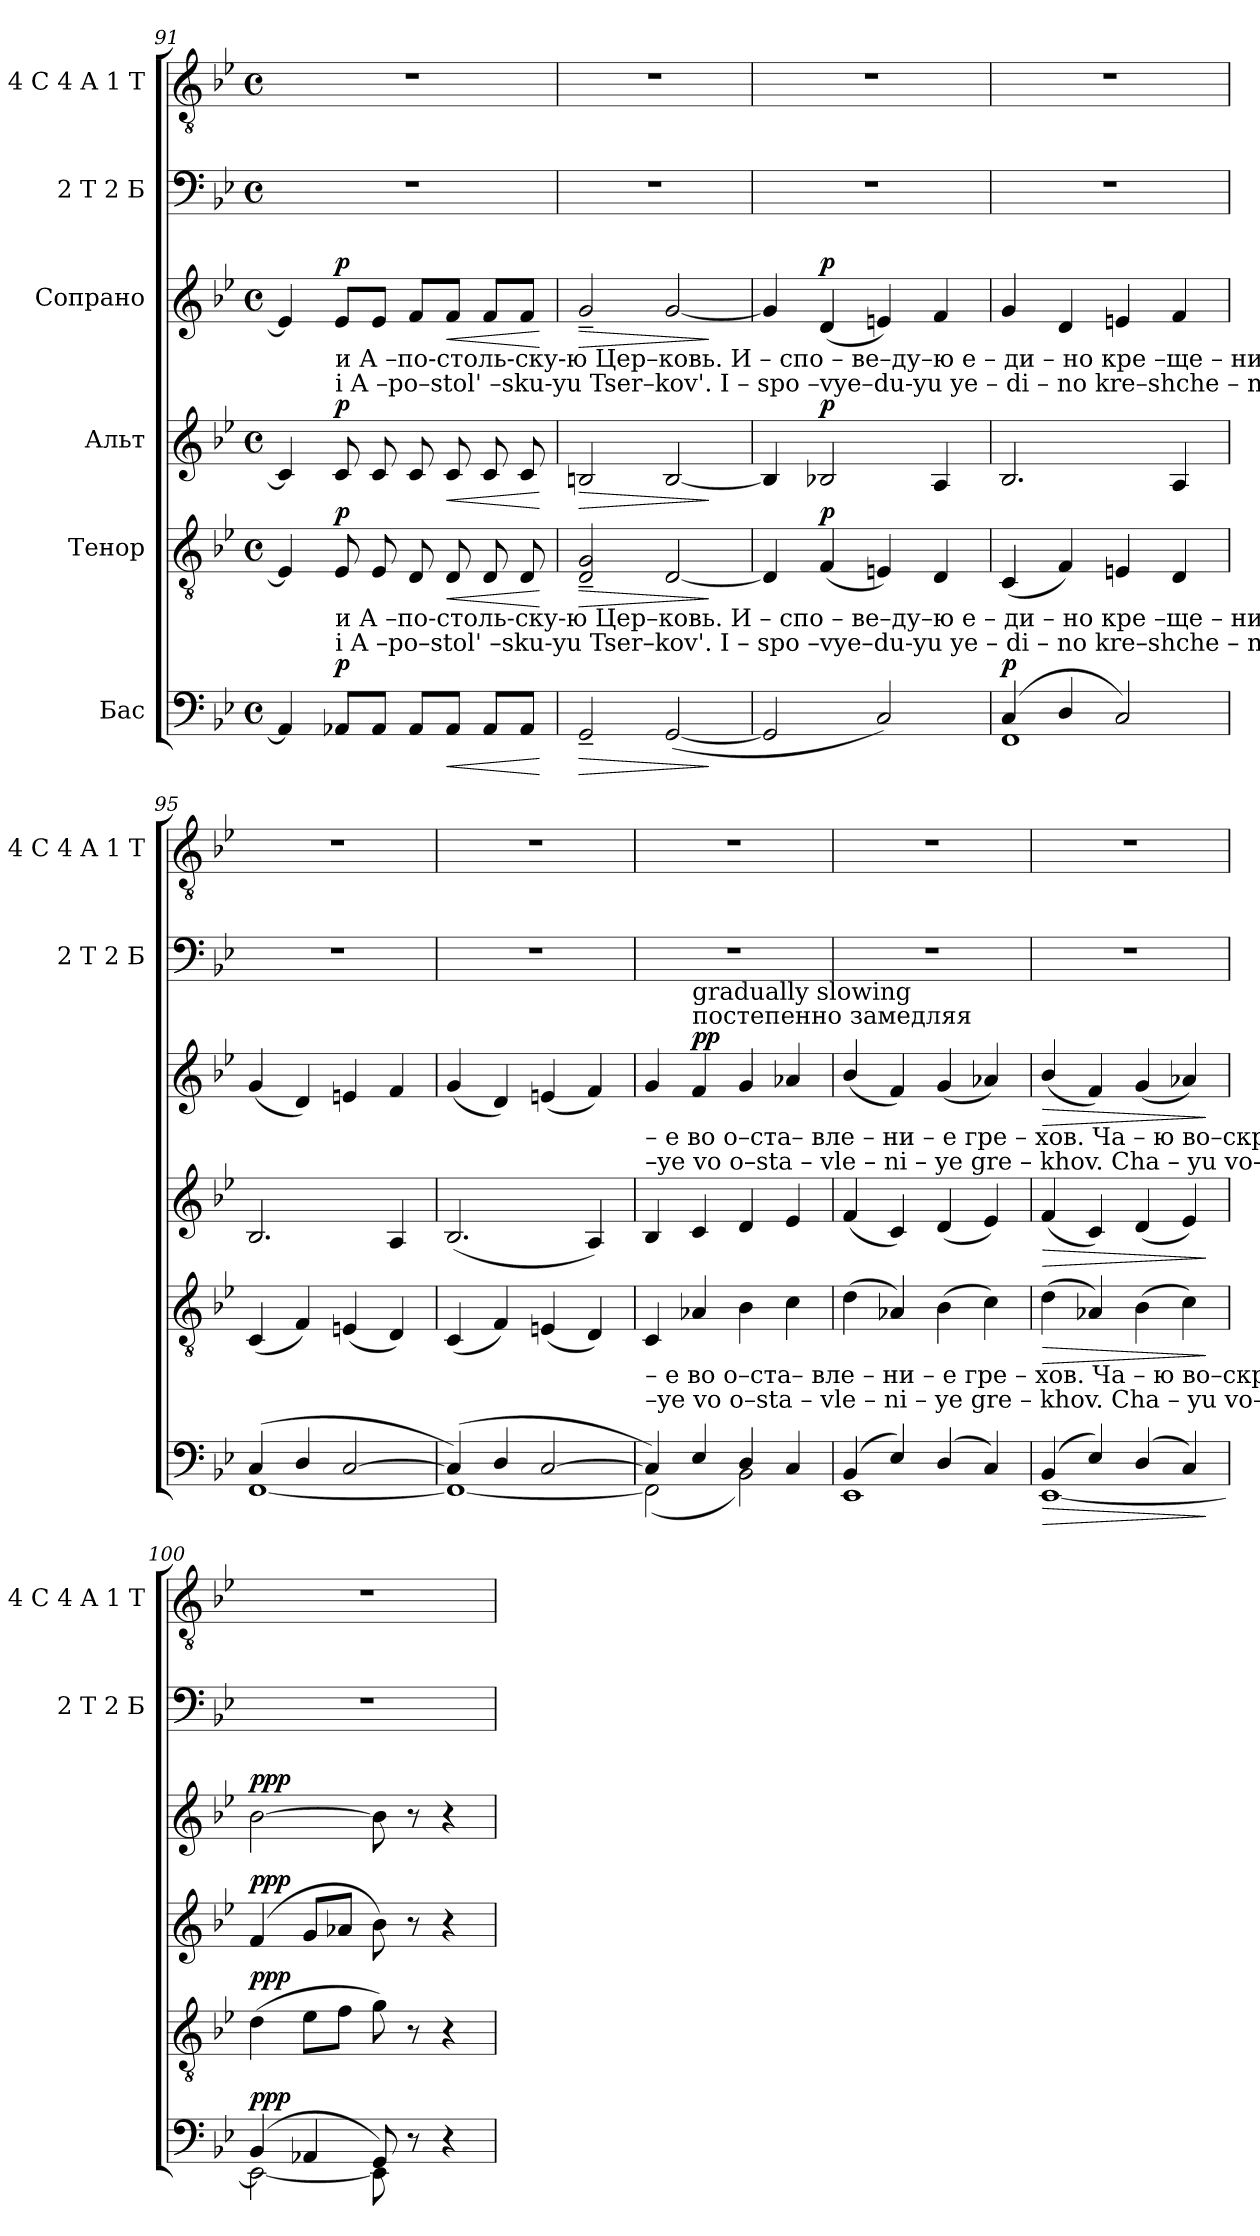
**kern	**dynam	**kern	**dynam	**kern	**dynam	**kern	**dynam	**kern	**kern
*part6	*part6	*part5	*part5	*part4	*part4	*part3	*part3	*part2	*part1
*staff6	*staff6	*staff5	*staff5	*staff4	*staff4	*staff3	*staff3	*staff2	*staff1
*I"Бас	*	*I"Тенор	*	*I"Альт	*	*I"Сопрано	*	*I"2 T 2 Б	*I"4 C 4 A 1 T
*	*	*	*	*	*	*	*	*I'2 T 2 Б	*I'4 C 4 A 1 T
!!LO:LB:g=z
*clefF4	*	*clefGv2	*	*clefG2	*	*clefG2	*	*clefF4	*clefGv2
*k[b-e-]	*	*k[b-e-]	*	*k[b-e-]	*	*k[b-e-]	*	*k[b-e-]	*k[b-e-]
*M4/4	*	*M4/4	*	*M4/4	*	*M4/4	*	*M4/4	*M4/4
*met(c)	*	*met(c)	*	*met(c)	*	*met(c)	*	*met(c)	*met(c)
=91	=91	=91	=91	=91	=91	=91	=91	=91	=91
4AA-/]	.	4E-/]	.	4c/]	.	4e-/]	.	1r	1r
!	!	!	!	!	!	!LO:TX:b:t=и      А –по-столь-ску-ю     Цер–ковь.        И     –   спо – ве–ду–ю   е   –   ди  –  но  кре –ще  –   ни  – е	!	!	!
!	!	!	!	!	!	!LO:TX:b:t=i        A –po–stol' –sku-yu     Tser–kov'.          I      –  spo –vye–du-yu  ye –   di   –  no  kre–shche – ni  – ye	!	!	!
!	!	!LO:TX:b:t=и      А –по-столь-ску-ю     Цер–ковь.        И     –   спо – ве–ду–ю   е   –   ди  –  но  кре –ще  –   ни  – е	!	!	!	!	!	!	!
!	!	!LO:TX:b:t=i        A –po–stol' –sku-yu     Tser–kov'.          I      –  spo –vye–du-yu  ye –   di   –  no  kre–shche – ni  – ye	!	!	!	!	!	!	!
!	!LO:DY:a	!	!LO:DY:a	!	!LO:DY:a	!	!LO:DY:a	!	!
8AA-X/L	p	8E-/	p	8c/	p	8e-/L	p	.	.
8AA-/J	.	8E-/	.	8c/	.	8e-/J	.	.	.
8AA-/L	.	8D/	.	8c/	.	8f/L	.	.	.
!	!LO:HP:b	!	!LO:HP:b	!	!LO:HP:b	!	!LO:HP:b	!	!
8AA-/J	<	8D/	<	8c/	<	8f/J	<	.	.
8AA-/L	.	8D/	.	8c/	.	8f/L	.	.	.
8AA-/J	.	8D/	.	8c/	.	8f/J	.	.	.
.	[	.	[	.	[	.	[	.	.
=92	=92	=92	=92	=92	=92	=92	=92	=92	=92
!	!LO:HP:b	!	!LO:HP:b	!	!LO:HP:b	!	!LO:HP:b	!	!
2GG~/	>	2D/~ 2G/~	>	2Bn/	>	2g~/	>	1r	1r
([2GG/	.	[2D/	.	[2B/	.	[2g/	.	.	.
.	]	.	]	.	]	.	]	.	.
=93	=93	=93	=93	=93	=93	=93	=93	=93	=93
2GG/]	.	4D/]	.	4B/]	.	4g/]	.	1r	1r
!	!	!	!LO:DY:a	!	!LO:DY:a	!	!LO:DY:a	!	!
.	.	(4F/	p	2B-X/	p	(4d/	p	.	.
2C/)	.	4En/)	.	.	.	4en/)	.	.	.
.	.	4D/	.	4A/	.	4f/	.	.	.
=94	=94	=94	=94	=94	=94	=94	=94	=94	=94
*^	*	*	*	*	*	*	*	*	*
!	!	!LO:DY:a	!	!	!	!	!	!	!	!
(4C/	1FF	p	(4C/	.	2.B-/	.	4g/	.	1r	1r
4D/	.	.	4F/)	.	.	.	4d/	.	.	.
2C/)	.	.	4En/	.	.	.	4en/	.	.	.
.	.	.	4D/	.	4A/	.	4f/	.	.	.
=95	=95	=95	=95	=95	=95	=95	=95	=95	=95	=95
(4C/	[1FF	.	(4C/	.	2.B-/	.	(4g/	.	1r	1r
4D/	.	.	4F/)	.	.	.	4d/)	.	.	.
[2C/	.	.	(4En/	.	.	.	4en/	.	.	.
.	.	.	4D/)	.	4A/	.	4f/	.	.	.
=96	=96	=96	=96	=96	=96	=96	=96	=96	=96	=96
(4C/])	1FF_	.	(4C/	.	(2.B-/	.	(4g/	.	1r	1r
4D/	.	.	4F/)	.	.	.	4d/)	.	.	.
[2C/	.	.	(4En/	.	.	.	(4en/	.	.	.
.	.	.	4D/)	.	4A/)	.	4f/)	.	.	.
!!LO:PB:g=z
=97	=97	=97	=97	=97	=97	=97	=97	=97	=97	=97
!	!	!	!	!	!	!	!LO:TX:b:t=– е    во  о–ста– вле   –   ни    –     е            гре   –    хов.                                             Ча     –    ю     во–скре–се – ни–я	!	!	!
!	!	!	!	!	!	!	!LO:TX:b:t=–ye  vo   o–sta – vle    –    ni     –    ye           gre   –   khov.                                            Cha  –   yu     vo–skre –se –  ni–ya	!	!	!
!	!	!	!LO:TX:b:t=– е    во  о–ста– вле   –   ни    –     е            гре   –    хов.                                             Ча     –    ю     во–скре–се – ни–я	!	!	!	!	!	!	!
!	!	!	!LO:TX:b:t=–ye  vo   o–sta – vle    –    ni     –    ye           gre   –   khov.                                            Cha  –   yu     vo–skre –se –  ni–ya	!	!	!	!	!	!	!
4C/])	(2FF\]	.	4C/	.	4B-/	.	4g/	.	1r	1r
!	!	!	!	!	!	!	!LO:TX:a:t=постепенно замедляя	!	!	!
!	!	!	!	!	!	!	!LO:TX:a:t=gradually slowing	!	!	!
!	!	!	!	!	!	!	!	!LO:DY:a	!	!
4E-/	.	.	4A-X/	.	4c/	.	4f/	pp	.	.
4D/	2BB-\)	.	4B-\	.	4d/	.	4g/	.	.	.
4C/	.	.	4c\	.	4e-/	.	4a-X/	.	.	.
=98	=98	=98	=98	=98	=98	=98	=98	=98	=98	=98
(4BB-/	1EE-	.	(4d\	.	(4f/	.	(4b-/	.	1r	1r
4E-/)	.	.	4A-X/)	.	4c/)	.	4f/)	.	.	.
(4D/	.	.	(4B-\	.	(4d/	.	(4g/	.	.	.
4C/)	.	.	4c\)	.	4e-/)	.	4a-X/)	.	.	.
=99	=99	=99	=99	=99	=99	=99	=99	=99	=99	=99
!	!	!LO:HP:b	!	!LO:HP:b	!	!LO:HP:b	!	!LO:HP:b	!	!
(4BB-/	[1EE-	>	(4d\	>	(4f/	>	(4b-/	>	1r	1r
4E-/)	.	.	4A-X/)	.	4c/)	.	4f/)	.	.	.
(4D/	.	.	(4B-\	.	(4d/	.	(4g/	.	.	.
4C/)	.	.	4c\)	.	4e-/)	.	4a-X/)	.	.	.
*v	*v	*	*	*	*	*	*	*	*	*
.	]	.	]	.	]	.	]	.	.
=100	=100	=100	=100	=100	=100	=100	=100	=100	=100
*	*	*	*	*	*	*	*	*	*MM100
*^	*	*	*	*	*	*	*	*	*
!	!	!LO:DY:a	!	!LO:DY:a	!	!LO:DY:a	!	!LO:DY:a	!	!
(4BB-/	2EE-\_	ppp	(4d\	ppp	(>4f/	ppp	[2b-\	ppp	1r	1r
4AA-X/	.	.	8e-\L	.	8g/L	.	.	.	.	.
.	.	.	8f\J	.	8a-X/J	.	.	.	.	.
8GG/)	8EE-\]	.	8g\)	.	8b-\)	.	8b-\]	.	.	.
8r	8ryy	.	8r	.	8r	.	8r	.	.	.
4r	4ryy	.	4r	.	4r	.	4r	.	.	.
*v	*v	*	*	*	*	*	*	*	*	*
=	=	=	=	=	=	=	=	=	=
*-	*-	*-	*-	*-	*-	*-	*-	*-	*-
